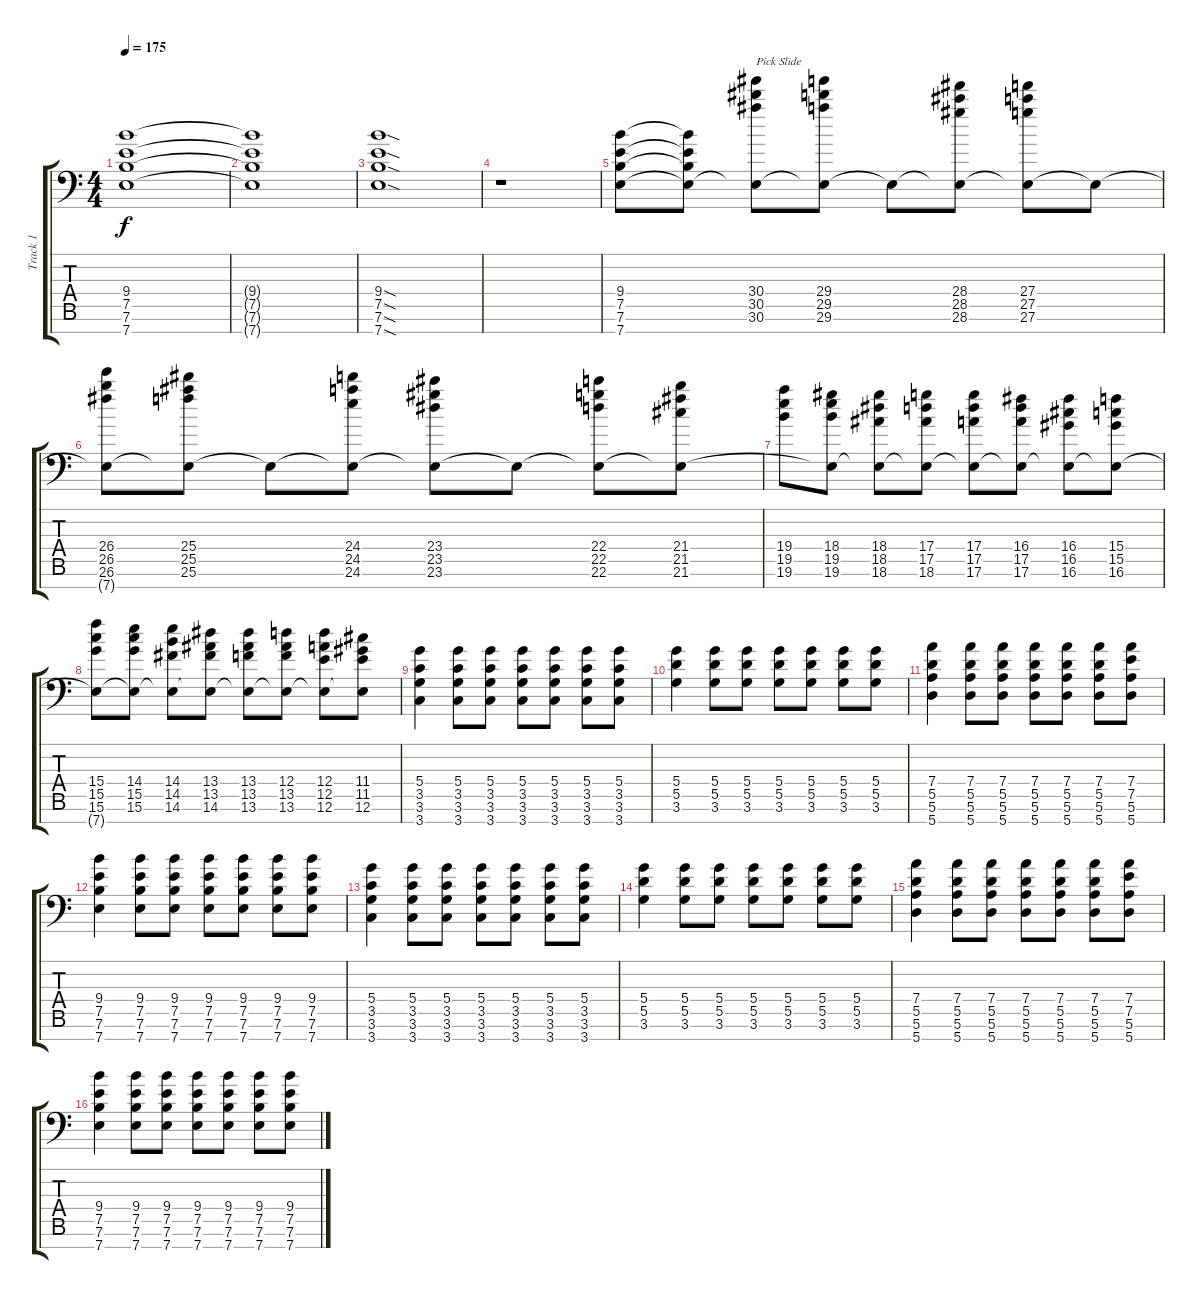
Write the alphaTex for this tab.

\track ("Track 1" "Track 1") {instrument acousticguitarsteel}
\staff {score tabs}
\tuning (E4 B3 G3 D3 A2 E2 A1) {hide}
\ts (4 4)
\tempo 175
\clef f4
\ks c
(9.4 7.5 7.6 7.7).1{dy f} |
(9.4{t} 7.5{t} 7.6{t} 7.7{t}).1 |
(9.4{sod} 7.5{sod} 7.6{sod} 7.7{sod}).1 |
r.1 |
(9.4 7.5 7.6 7.7).8 (9.4{t} 7.5{t} 7.6{t} 7.7{t}).8 (30.4 30.5 30.6 7.7{t}).8{txt "Pick Slide" instrument guitarfretnoise} (29.4 29.5 29.6 7.7{t}).8 7.7{t}.8 (28.4 28.5 28.6 7.7{t}).8 (27.4 27.5 27.6 7.7{t}).8 7.7{t}.8 |
(26.4 26.5 26.6 7.7{t}).8 (25.4 25.5 25.6 7.7{t}).8 7.7{t}.8 (24.4 24.5 24.6 7.7{t}).8 (23.4 23.5 23.6 7.7{t}).8 7.7{t}.8 (22.4 22.5 22.6 7.7{t}).8 (21.4 21.5 21.6 7.7{t}).8 |
(19.4 19.5 19.6).8 (18.4 19.5 19.6 7.7{t}).8 (18.4 18.5 18.6 7.7{t}).8 (17.4 17.5 18.6 7.7{t}).8 (17.4 17.5 17.6 7.7{t}).8 (16.4 17.5 17.6 7.7{t}).8 (16.4 16.5 16.6 7.7{t}).8 (15.4 15.5 16.6 7.7{t}).8 |
(15.4 15.5 15.6 7.7{t}).8 (14.4 15.5 15.6 7.7{t}).8 (14.4 14.5 14.6 7.7{t}).8 (13.4 13.5 14.6 7.7{t}).8 (13.4 13.5 13.6 7.7{t}).8 (12.4 13.5 13.6 7.7{t}).8 (12.4 12.5 12.6 7.7{t}).8 (11.4 11.5 12.6 7.7{t}).8 |
(5.4 3.5 3.6 3.7).4{instrument distortionguitar} (5.4 3.5 3.6 3.7).8 (5.4 3.5 3.6 3.7).8 (5.4 3.5 3.6 3.7).8 (5.4 3.5 3.6 3.7).8 (5.4 3.5 3.6 3.7).8 (5.4 3.5 3.6 3.7).8 |
(5.4 5.5 3.6).4 (5.4 5.5 3.6).8 (5.4 5.5 3.6).8 (5.4 5.5 3.6).8 (5.4 5.5 3.6).8 (5.4 5.5 3.6).8 (5.4 5.5 3.6).8 |
(7.4 5.5 5.6 5.7).4 (7.4 5.5 5.6 5.7).8 (7.4 5.5 5.6 5.7).8 (7.4 5.5 5.6 5.7).8 (7.4 5.5 5.6 5.7).8 (7.4 5.5 5.6 5.7).8 (7.4 7.5 5.6 5.7).8 |
(9.4 7.5 7.6 7.7).4 (9.4 7.5 7.6 7.7).8 (9.4 7.5 7.6 7.7).8 (9.4 7.5 7.6 7.7).8 (9.4 7.5 7.6 7.7).8 (9.4 7.5 7.6 7.7).8 (9.4 7.5 7.6 7.7).8 |
(5.4 3.5 3.6 3.7).4 (5.4 3.5 3.6 3.7).8 (5.4 3.5 3.6 3.7).8 (5.4 3.5 3.6 3.7).8 (5.4 3.5 3.6 3.7).8 (5.4 3.5 3.6 3.7).8 (5.4 3.5 3.6 3.7).8 |
(5.4 5.5 3.6).4 (5.4 5.5 3.6).8 (5.4 5.5 3.6).8 (5.4 5.5 3.6).8 (5.4 5.5 3.6).8 (5.4 5.5 3.6).8 (5.4 5.5 3.6).8 |
(7.4 5.5 5.6 5.7).4 (7.4 5.5 5.6 5.7).8 (7.4 5.5 5.6 5.7).8 (7.4 5.5 5.6 5.7).8 (7.4 5.5 5.6 5.7).8 (7.4 5.5 5.6 5.7).8 (7.4 7.5 5.6 5.7).8 |
(9.4 7.5 7.6 7.7).4 (9.4 7.5 7.6 7.7).8 (9.4 7.5 7.6 7.7).8 (9.4 7.5 7.6 7.7).8 (9.4 7.5 7.6 7.7).8 (9.4 7.5 7.6 7.7).8 (9.4 7.5 7.6 7.7).8
